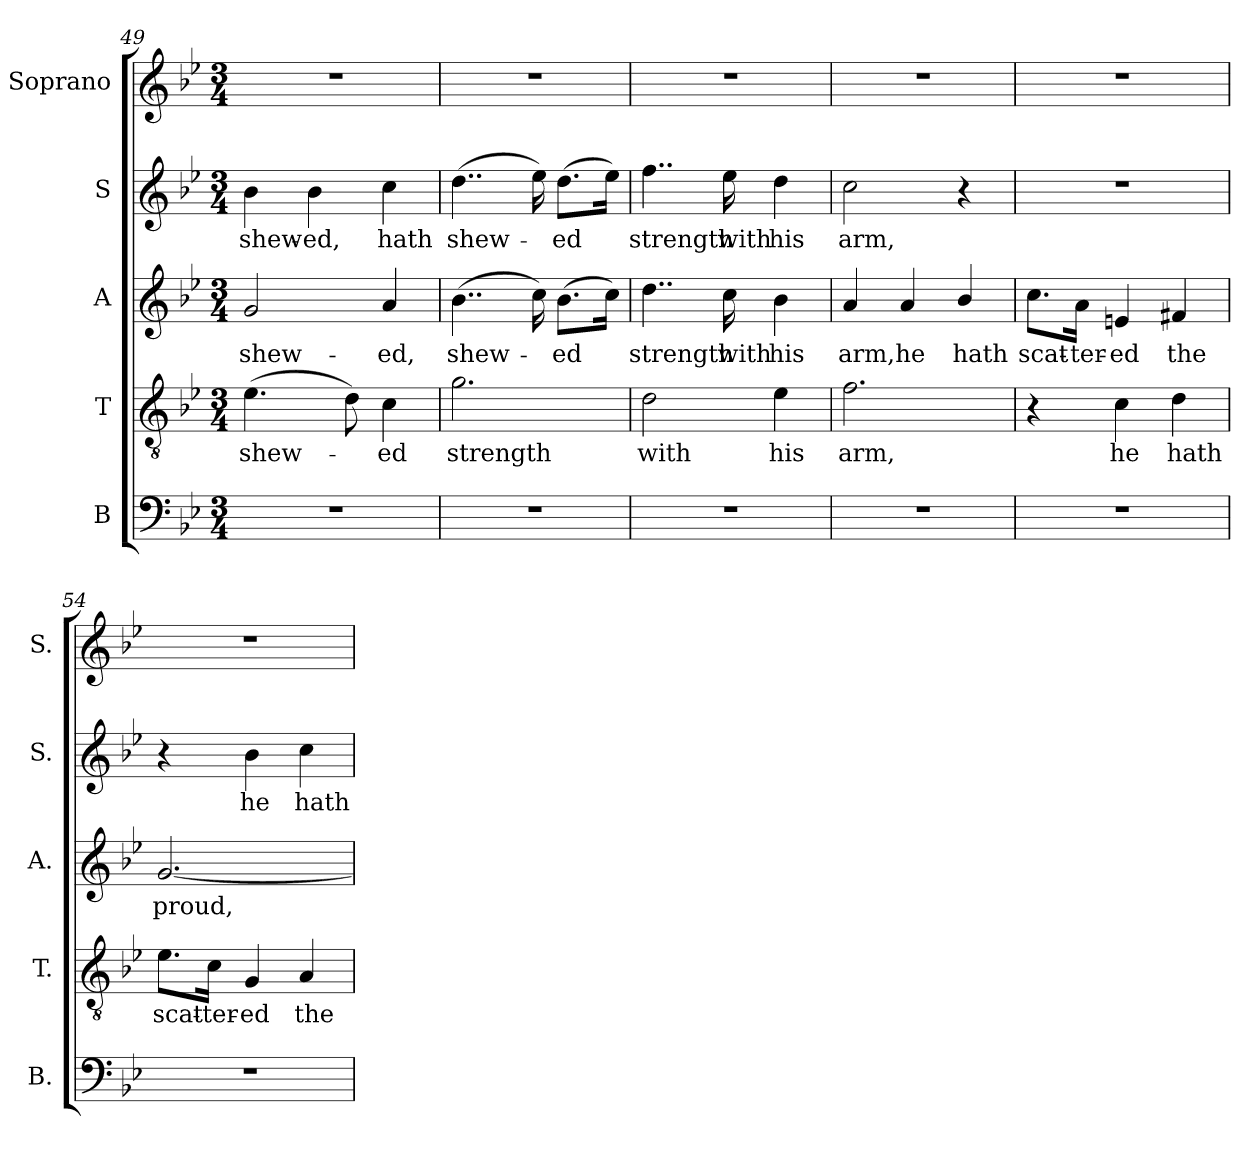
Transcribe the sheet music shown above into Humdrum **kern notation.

**kern	**kern	**text	**kern	**text	**kern	**text	**kern
*part5	*part4	*part4	*part3	*part3	*part2	*part2	*part1
*staff5	*staff4	*staff4	*staff3	*staff3	*staff2	*staff2	*staff1
*I"B	*I"T	*	*I"A	*	*I"S	*	*I"Soprano
*I'B.	*I'T.	*	*I'A.	*	*I'S.	*	*I'S.
*clefF4	*clefGv2	*	*clefG2	*	*clefG2	*	*clefG2
*	*ITrd7c12	*	*	*	*	*	*
*k[b-e-]	*k[b-e-]	*	*k[b-e-]	*	*k[b-e-]	*	*k[b-e-]
*B-:	*B-:	*	*B-:	*	*B-:	*	*B-:
*M3/4	*M3/4	*	*M3/4	*	*M3/4	*	*M3/4
=49	=49	=49	=49	=49	=49	=49	=49
!LO:N:vis=1	!	!	!	!	!	!	!
!	!	!LO:LY:b:color=#000000	!	!	!	!	!
!	!	!	!	!LO:LY:b:color=#000000	!	!	!
!	!	!	!	!	!	!LO:LY:b:color=#000000	!LO:N:vis=1
2.r	(4.E-i\	shew-	2gi/	shew-	4b-i\	shew-	2.r
!	!	!	!	!	!	!LO:LY:b:color=#000000	!
.	.	.	.	.	4b-i\	-ed,	.
.	8Di\)	.	.	.	.	.	.
!	!	!LO:LY:b:color=#000000	!	!	!	!	!
!	!	!	!	!LO:LY:b:color=#000000	!	!	!
!	!	!	!	!	!	!LO:LY:b:color=#000000	!
.	4Ci\	-ed	4ai/	-ed,	4cci\	hath	.
=50	=50	=50	=50	=50	=50	=50	=50
!LO:N:vis=1	!	!	!	!	!	!	!
!	!	!LO:LY:b:color=#000000	!	!	!	!	!
!	!	!	!	!LO:LY:b:color=#000000	!	!	!
!	!	!	!	!	!	!LO:LY:b:color=#000000	!LO:N:vis=1
2.r	2.Gi\	strength	(4..b-i\	shew-	(4..ddi\	shew-	2.r
.	.	.	16cci\)	.	16ee-i\)	.	.
!	!	!	!	!LO:LY:b:color=#000000	!	!	!
!	!	!	!	!	!	!LO:LY:b:color=#000000	!
.	.	.	(8.b-i\L	-ed	(8.ddi\L	-ed	.
.	.	.	16cci\Jk)	.	16ee-i\Jk)	.	.
!!LO:LB:g=z
=51	=51	=51	=51	=51	=51	=51	=51
!LO:N:vis=1	!	!	!	!	!	!	!
!	!	!LO:LY:b:color=#000000	!	!	!	!	!
!	!	!	!	!LO:LY:b:color=#000000	!	!	!
!	!	!	!	!	!	!LO:LY:b:color=#000000	!LO:N:vis=1
2.r	2Di\	with	4..ddi\	strength	4..ffi\	strength	2.r
!	!	!	!	!LO:LY:b:color=#000000	!	!	!
!	!	!	!	!	!	!LO:LY:b:color=#000000	!
.	.	.	16cci\	with	16ee-i\	with	.
!	!	!LO:LY:b:color=#000000	!	!	!	!	!
!	!	!	!	!LO:LY:b:color=#000000	!	!	!
!	!	!	!	!	!	!LO:LY:b:color=#000000	!
.	4E-i\	his	4b-i\	his	4ddi\	his	.
=52	=52	=52	=52	=52	=52	=52	=52
!LO:N:vis=1	!	!	!	!	!	!	!
!	!	!LO:LY:b:color=#000000	!	!	!	!	!
!	!	!	!	!LO:LY:b:color=#000000	!	!	!
!	!	!	!	!	!	!LO:LY:b:color=#000000	!LO:N:vis=1
2.r	2.Fi\	arm,	4ai/	arm,	2cci\	arm,	2.r
!	!	!	!	!LO:LY:b:color=#000000	!	!	!
.	.	.	4ai/	he	.	.	.
!	!	!	!	!LO:LY:b:color=#000000	!	!	!
.	.	.	4b-i/	hath	4r	.	.
=53	=53	=53	=53	=53	=53	=53	=53
!LO:N:vis=1	!	!	!	!	!	!	!
!	!	!	!	!LO:LY:b:color=#000000	!LO:N:vis=1	!	!LO:N:vis=1
2.r	4r	.	8.cci\L	scat-	2.r	.	2.r
!	!	!	!	!LO:LY:b:color=#000000	!	!	!
.	.	.	16ai\Jk	-ter-	.	.	.
!	!	!LO:LY:b:color=#000000	!	!	!	!	!
!	!	!	!	!LO:LY:b:color=#000000	!	!	!
.	4Ci\	he	4eni/	-ed	.	.	.
!	!	!LO:LY:b:color=#000000	!	!	!	!	!
!	!	!	!	!LO:LY:b:color=#000000	!	!	!
.	4Di\	hath	4f#Xi/	the	.	.	.
=54	=54	=54	=54	=54	=54	=54	=54
!LO:N:vis=1	!	!	!	!	!	!	!
!	!	!LO:LY:b:color=#000000	!	!	!	!	!
!	!	!	!	!LO:LY:b:color=#000000	!	!	!LO:N:vis=1
2.r	8.E-i\L	scat-	[2.gi/	proud,	4r	.	2.r
!	!	!LO:LY:b:color=#000000	!	!	!	!	!
.	16Ci\Jk	-ter-	.	.	.	.	.
!	!	!LO:LY:b:color=#000000	!	!	!	!	!
!	!	!	!	!	!	!LO:LY:b:color=#000000	!
.	4GGi/	-ed	.	.	4b-i\	he	.
!	!	!LO:LY:b:color=#000000	!	!	!	!	!
!	!	!	!	!	!	!LO:LY:b:color=#000000	!
.	4AAi/	the	.	.	4cci\	hath	.
=	=	=	=	=	=	=	=
*-	*-	*-	*-	*-	*-	*-	*-
